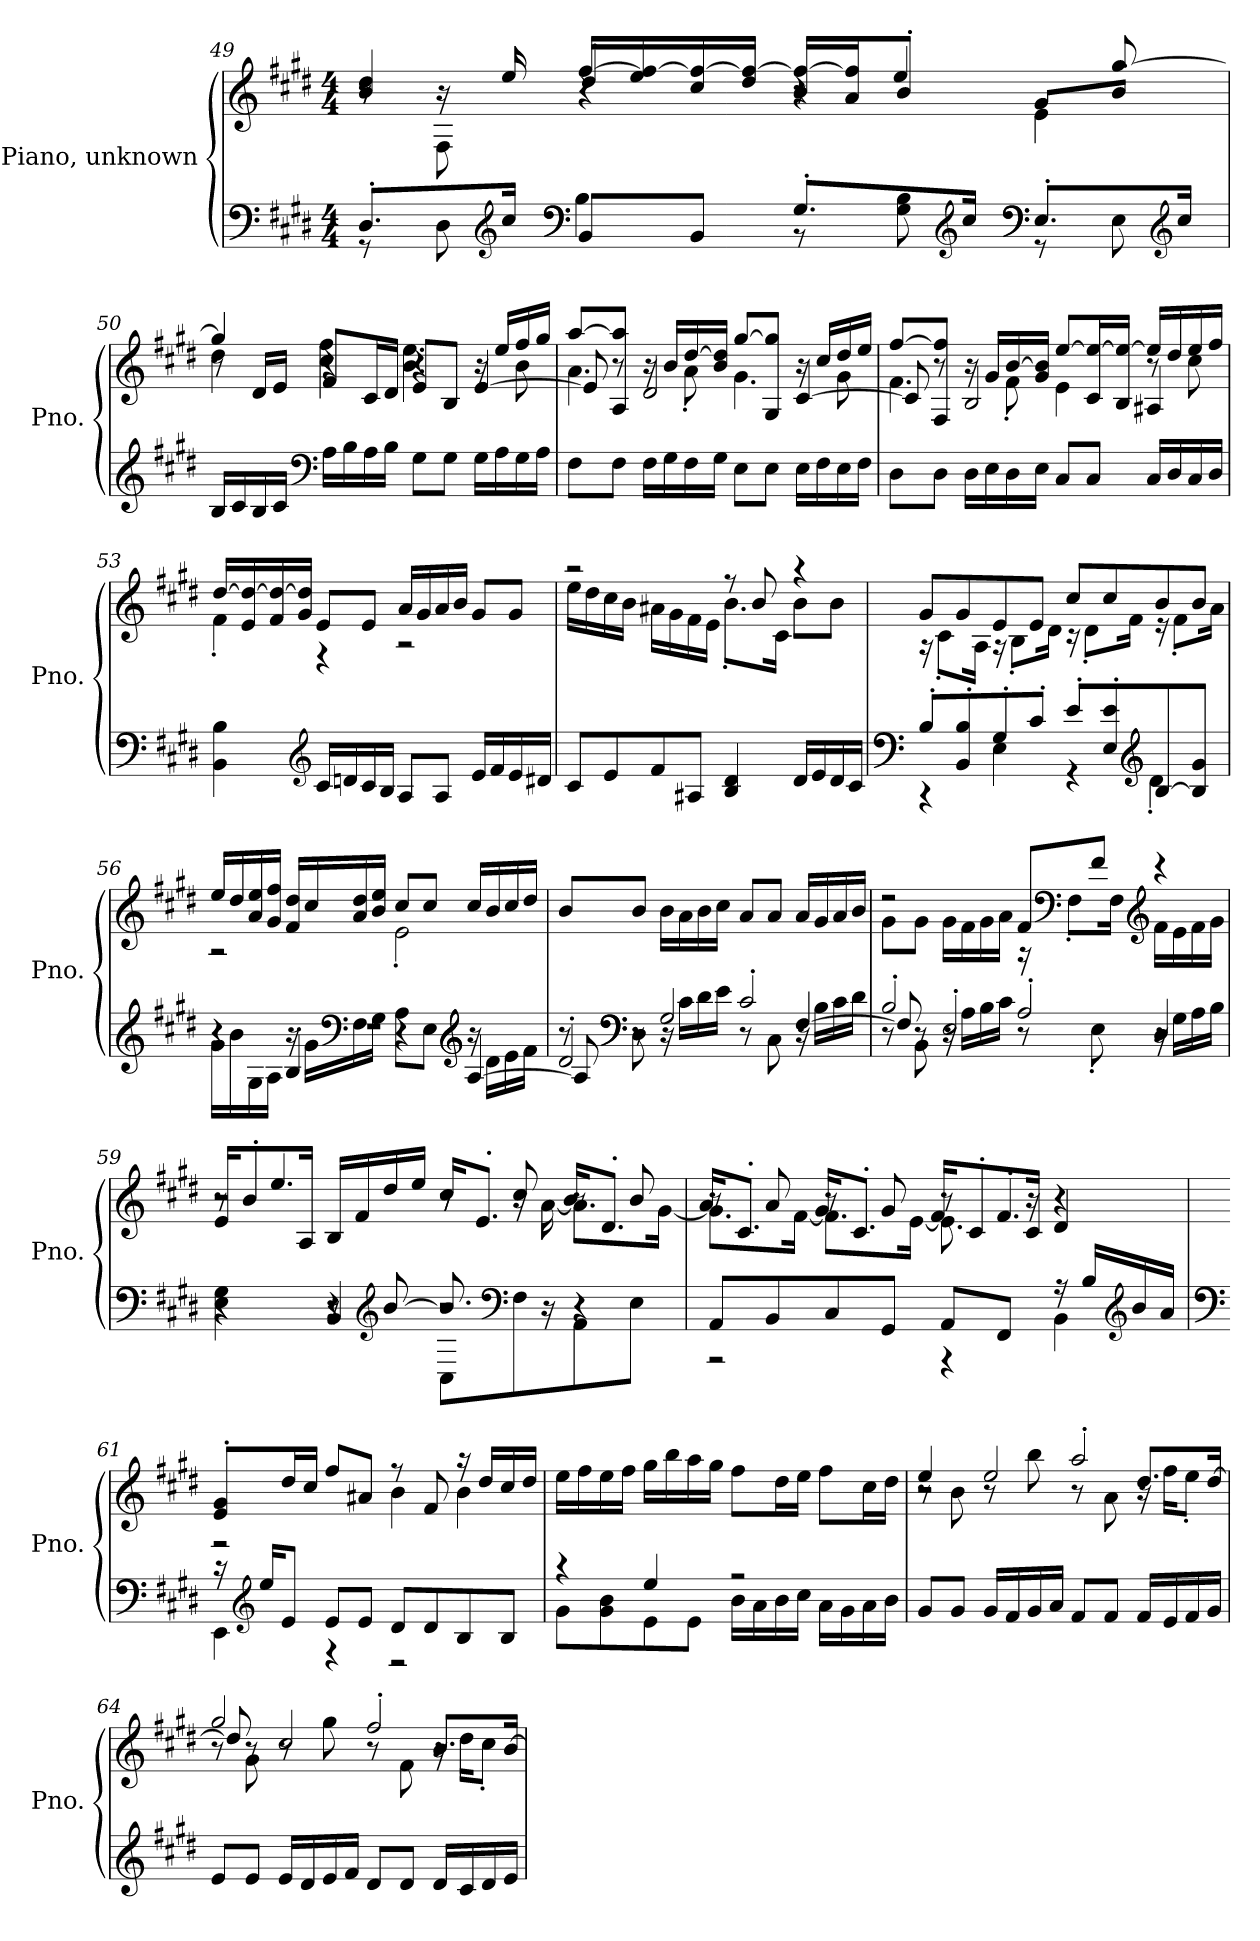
**kern	**kern
*part1	*part1
*staff2	*staff1
*I"Piano, unknown	*
*I'Pno.	*
!!LO:LB:g=z
*clefF4	*clefG2
*k[f#c#g#d#]	*k[f#c#g#d#]
*M4/4	*M4/4
=49	=49
*^	*^
*	*	*	*^
8.D#'/L	8r	8r	8r	4b/ 4dd#/
.	8D#\	16r	8F#\	.
*clefG2	*	*	*	*
16cc#/Jk	.	16ee/	.	.
*clefF4	*	*	*	*
8BB/L	4B\	[16ff#/LL	4r	4dd#'/
.	.	16ee/ 16ff#/_	.	.
8BB/J	.	16cc#/ 16ff#/_	.	.
.	.	16dd#/ 16ff#/_JJ	.	.
8.G#'/L	8r	16b/ 16ff#/_LL	4r	8r
.	.	16a/ 16ff#/]J	.	.
.	8G#\ 8B\	8b'/J	.	4ee/
*clefG2	*	*	*	*
16cc#/Jk	.	.	.	.
*clefF4	*	*	*	*
8.E'/L	8r	8g#/L	4e\	.
.	8E\	8b'/J	.	[8gg#/
*clefG2	*	*	*	*
16cc#/Jk	.	.	.	.
*v	*v	*	*	*
=50	=50	=50	=50
16B/LL	8r	4dd#\	4gg#/]
16c#/	.	.	.
16B/	16d#/LL	.	.
16c#/JJ	16e/JJ	.	.
*clefF4	*	*	*
16A\LL	8f#/L	4cc#\ 4ff#\	4r
16B\	.	.	.
16A\	16c#/L	.	.
16B\JJ	16d#/JJ	.	.
8G#\L	8e/L	4.b\ 4.ee\	4r
8G#\J	8B/J	.	.
16G#\LL	16r	.	[4e/
16A\	16ee/LL	.	.
16G#\	16ff#/	8b\	.
16A\JJ	16gg#/JJ	.	.
!!LO:LB:g=z	!!	!!
=51	=51	=51	=51
8F#\L	[8aa/L	4.a\	8e/]
8F#\J	8A/ 8aa/]J	.	8r
16F#\LL	16r	.	2d#/
16G#\	16b/LL	.	.
16F#\	[16dd#/	8a'\	.
16G#\JJ	16b/ 16dd#/]JJ	.	.
8E\L	[8gg#/L	4.g#\	.
8E\J	8G#/ 8gg#/]J	.	.
16E\LL	16r	.	[4c#/
16F#\	16cc#/LL	.	.
16E\	16dd#/	8g#\	.
16F#\JJ	16ee/JJ	.	.
=52	=52	=52	=52
8D#\L	[8ff#/L	4.f#\	8c#/]
8D#\J	8F#/ 8ff#/]J	.	8r
16D#\LL	16r	.	2B/
16E\	16g#/LL	.	.
16D#\	[16b/	8f#'\	.
16E\JJ	16g#/ 16b/]JJ	.	.
8C#/L	[8ee/L	4e\	.
8C#/J	16c#/ 16ee/_L	.	.
.	16B/ 16ee/_JJ	.	.
16C#/LL	16ee/LL]	8r	4A#X/
16D#/	16dd#/	.	.
16C#/	16ee/	8cc#\	.
16D#/JJ	16ff#/JJ	.	.
*	*	*v	*v
!!LO:PB:g=z
=53	=53	=53
4BB\ 4B\	[16dd#/LL	4f#'\
.	16e/ 16dd#/_	.
.	16f#/ 16dd#/_	.
.	16g#/ 16dd#/]JJ	.
*clefG2	*	*
16c#/LL	8e/L	4r
16dn/	.	.
16c#/	8e/J	.
16B/JJ	.	.
8A/L	16a/LL	2r
.	16g#/	.
8A/J	16a/	.
.	16b/JJ	.
16e/LL	8g#/L	.
16f#/	.	.
16e/	8g#/J	.
16d#X/JJ	.	.
=54	=54	=54
8c#/L	2r	16ee\LL
.	.	16dd#\
8e/	.	16cc#\
.	.	16b\JJ
8f#/	.	16a#X\LL
.	.	16g#\
8A#X/J	.	16f#\
.	.	16e\JJ
4B/ 4d#/	8r	8.b'\L
.	8b/	.
.	.	16c#\Jk
16d#/LL	4r	8b\L
16e/	.	.
16d#/	.	8b\J
16c#/JJ	.	.
!!LO:LB:g=z	!!
=55	=55	=55
*clefF4	*	*
*^	*	*
8B'/L	4r	8g#/L	16r
.	.	.	8c#'\L
8BB/' 8B/'	.	8g#/	.
.	.	.	16A\Jk
8G#'/	4E\	8e/	16r
.	.	.	8B'\L
8c#'/J	.	8e/J	.
.	.	.	16d#\Jk
8e'/L	4r	8cc#/L	16r
.	.	.	8d#'\L
8E/' 8e/'	.	8cc#/	.
.	.	.	16f#\Jk
*clefG2	*	*	*
[8B/	4d#'\	8b/	16r
.	.	.	8f#'\L
8B/] 8g#/J	.	8b/J	.
.	.	.	16a\Jk
=56	=56	=56	=56
*	*^	*	*
1r	16g#\LL	4r	16ee/LL	2r
.	16b\	.	16dd#/	.
.	16G#\	.	16a/ 16ee/	.
.	16A\JJ	.	16g#/ 16ff#/JJ	.
.	16r	4B'/	16f#/ 16dd#/LL	.
.	16g#\LL	.	16cc#/	.
*clefF4	*	*	*	*
.	16F#\	.	16a/ 16dd#/	.
.	16G#\JJ	.	16b/ 16ee/JJ	.
.	8A\L	4r	8cc#/L	2e'\
.	8E\J	.	8cc#/J	.
*clefG2	*	*	*	*
.	16r	[4A/	16cc#/LL	.
.	16d#\LL	.	16b/	.
.	16e\	.	16cc#/	.
.	16f#\JJ	.	16dd#/JJ	.
*	*	*	*v	*v
!!LO:LB:g=z
=57	=57	=57	=57
2d#'/	8r	8A/]	8b/L
*clefF4	*	*	*
.	8D#\	8r	8b/J
.	16r	2G#/	16b\LL
.	16c#\LL	.	16a\
.	16d#\	.	16b\
.	16e\JJ	.	16cc#\JJ
2c#'/	8r	.	8a/L
.	8C#\	.	8a/J
.	16r	[4F#/	16a/LL
.	16B\LL	.	16g#/
.	16c#\	.	16a/
.	16d#\JJ	.	16b/JJ
=58	=58	=58	=58
*	*	*	*^
2B'/	8r	8F#/]	2r	8g#\L
.	8BB\	8r	.	8g#\J
.	16r	2E'/	.	16g#\LL
.	16A\LL	.	.	16f#\
.	16B\	.	.	16g#\
.	16c#\JJ	.	.	16a\JJ
2A'/	8r	.	8f#/L	16r
*	*	*	*clefF4	*
.	.	.	.	8F#'\L
.	8E'\	.	8f#/J	.
.	.	.	.	16F#\Jk
*	*	*	*clefG2	*
.	16r	4D#/	4r	16f#\LL
.	16G#\LL	.	.	16e\
.	16A\	.	.	16f#\
.	16B\JJ	.	.	16g#\JJ
!!LO:LB:g=z
=59	=59	=59	=59	=59
*	*	*	*	*^
4r	4E\ 4G#\	4r	8r	2r	16e/KL
.	.	.	.	.	8b'/
.	.	.	4.ee'/	.	.
.	.	.	.	.	16A/Jk
8r	4r	4BB/	.	.	16B/LL
.	.	.	.	.	16f#/
*clefG2	*	*	*	*	*
[8b/	.	.	.	.	16dd#/
.	.	.	.	.	16ee/JJ
8.b/]	8C#\L	2r	8r	8r	16cc#/KL
.	.	.	.	.	8.e'/J
*clefF4	*	*	*	*	*
.	8F#\	.	8cc#/	16r	.
16r	.	.	.	[16a\	.
4r	8AA\	.	8r	8.a\L]	16b/KL
.	.	.	.	.	8.d#'/J
.	8E\J	.	8b/	.	.
.	.	.	.	[16g#\Jk	.
*	*v	*v	*	*	*
!!LO:LB:g=z	!!	!!
=60	=60	=60	=60	=60
8AA/L	2r	8r	8.g#\L]	16a/KL
.	.	.	.	8.c#'/J
8BB/	.	8a/	.	.
.	.	.	[16f#\Jk	.
8C#/	.	8r	8.f#\L]	16g#/KL
.	.	.	.	8.c#'/J
8GG#/J	.	8g#/	.	.
.	.	.	[16e\Jk	.
8AA/L	4r	8r	8.e\]	16f#/KL
.	.	.	.	8c#'/
8FF#/J	.	4.f#'/	.	.
.	.	.	16r	16c#/Jk
16r	4BB\	.	4r	4d#/
16B/LL	.	.	.	.
*clefG2	*	*	*	*
16b/	.	.	.	.
16a/JJ	.	.	.	.
*	*	*v	*v	*v
=61	=61	=61
*clefF4	*	*
*	*	*^
16r	4EE\	8e/' 8g#/'L	2r
*clefG2	*	*	*
16ee/KL	.	.	.
8e/J	.	16dd#/L	.
.	.	16cc#/JJ	.
8e/L	4r	8ff#/L	.
8e/J	.	8a#X/J	.
8d#/L	2r	8r	4b\
8d#/	.	8f#/	.
8B/	.	16r	4b\
.	.	16dd#/LL	.
8B/J	.	16cc#/	.
.	.	16dd#/JJ	.
*	*	*v	*v
!!LO:LB:g=z
=62	=62	=62
4r	8g#\L	16ee\LL
.	.	16ff#\
.	8g#\ 8b\	16ee\
.	.	16ff#\JJ
4ee/	8e\	16gg#\LL
.	.	16bb\
.	8e\J	16aa\
.	.	16gg#\JJ
2r	16b\LL	8ff#\L
.	16a\	.
.	16b\	16dd#\L
.	16cc#\JJ	16ee\JJ
.	16a\LL	8ff#\L
.	16g#\	.
.	16a\	16cc#\L
.	16b\JJ	16dd#\JJ
*v	*v	*
=63	=63
*	*^
*	*	*^
8g#/L	2r	8r	4ee/
8g#/J	.	8b\	.
16g#/LL	.	8r	2ee/
16f#/	.	.	.
16g#/	.	8bb\	.
16a/JJ	.	.	.
8f#/L	2aa'/	8r	.
8f#/J	.	8a\	.
16f#/LL	.	16r	8.dd#/L
16e/	.	16ff#\KL	.
16f#/	.	8ee'\J	.
16g#/JJ	.	.	[16dd#/Jk
=64	=64	=64	=64
8e/L	2gg#/	8r	8dd#/]
8e/J	.	8g#\	8r
16e/LL	.	8r	2cc#/
16d#/	.	.	.
16e/	.	8gg#\	.
16f#/JJ	.	.	.
8d#/L	2ff#'/	8r	.
8d#/J	.	8f#\	.
16d#/LL	.	16r	8.b/L
16c#/	.	16dd#\KL	.
16d#/	.	8cc#'\J	.
16e/JJ	.	.	[16b/Jk
*	*v	*v	*v
=	=
*-	*-
